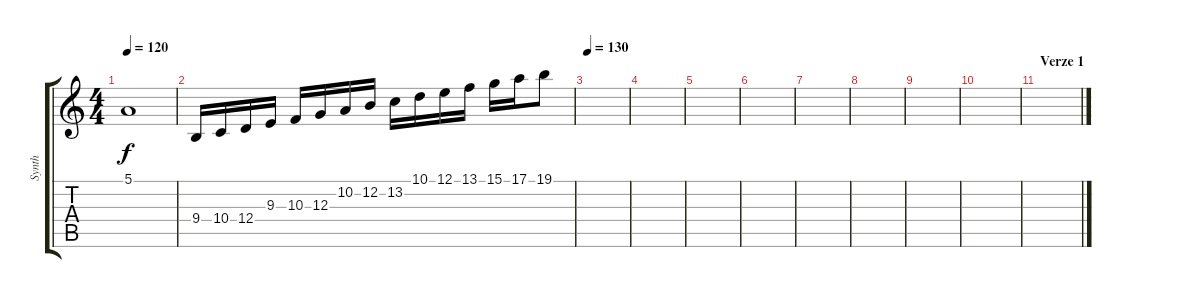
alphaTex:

\track ("Synth" "Synth") {instrument stringensemble1}
\staff {score tabs}
\tuning (E4 B3 G3 D3 A2 E2) {hide}
\ts (4 4)
\tempo 120
\clef g2
\ks c
5.1.1{dy f} |
9.4.16 10.4.16 12.4.16 9.3.16 10.3.16 12.3.16 10.2.16 12.2.16 13.2.16 10.1.16 12.1.16 13.1.16 15.1.16 17.1.16 19.1.8 |
\tempo 130
|
|
|
|
|
|
|
|
\section ("" "Verze 1")
